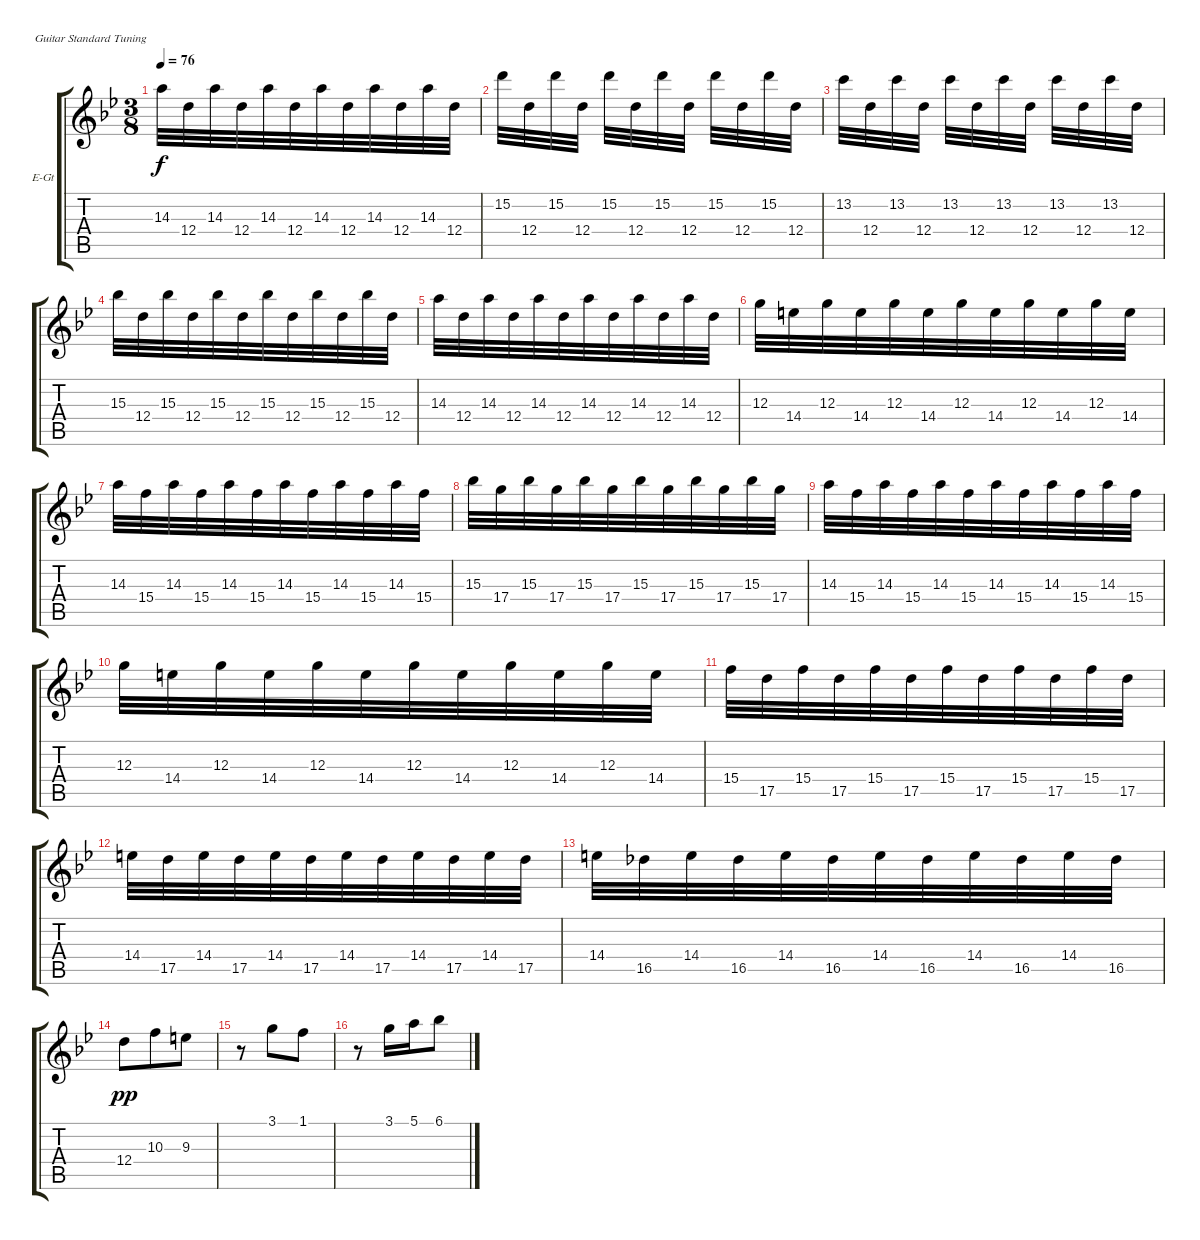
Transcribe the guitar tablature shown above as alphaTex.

\defaultSystemsLayout 4
\bracketExtendMode groupsimilarinstruments
\firstSystemTrackNameOrientation horizontal
\otherSystemsTrackNameOrientation horizontal
\track ("Principale" "E-Gt") {instrument distortionguitar}
\staff {score tabs}
\tuning (E4 B3 G3 D3 A2 E2)
\ts (3 8)
\tempo 76
\clef g2
\ks gminor
14.3.32{dy f} 12.4.32 14.3.32 12.4.32 14.3.32 12.4.32 14.3.32 12.4.32 14.3.32 12.4.32 14.3.32 12.4.32 |
15.2.32 12.4.32 15.2.32 12.4.32{beam split} 15.2.32 12.4.32 15.2.32 12.4.32{beam split} 15.2.32 12.4.32 15.2.32 12.4.32 |
13.2.32 12.4.32 13.2.32 12.4.32{beam split} 13.2.32 12.4.32 13.2.32 12.4.32{beam split} 13.2.32 12.4.32 13.2.32 12.4.32 |
15.3.32 12.4.32 15.3.32 12.4.32 15.3.32 12.4.32 15.3.32 12.4.32 15.3.32 12.4.32 15.3.32 12.4.32 |
14.3.32 12.4.32 14.3.32 12.4.32 14.3.32 12.4.32 14.3.32 12.4.32 14.3.32 12.4.32 14.3.32 12.4.32 |
12.3.32 14.4.32 12.3.32 14.4.32 12.3.32 14.4.32 12.3.32 14.4.32 12.3.32 14.4.32 12.3.32 14.4.32 |
14.3.32 15.4.32 14.3.32 15.4.32 14.3.32 15.4.32 14.3.32 15.4.32 14.3.32 15.4.32 14.3.32 15.4.32 |
15.3.32 17.4.32 15.3.32 17.4.32 15.3.32 17.4.32 15.3.32 17.4.32 15.3.32 17.4.32 15.3.32 17.4.32 |
14.3.32 15.4.32 14.3.32 15.4.32 14.3.32 15.4.32 14.3.32 15.4.32 14.3.32 15.4.32 14.3.32 15.4.32 |
\scale
0.539615 12.3.32 14.4.32 12.3.32 14.4.32 12.3.32 14.4.32 12.3.32 14.4.32 12.3.32 14.4.32 12.3.32 14.4.32 |
\scale
0.460114 15.4.32 17.5.32 15.4.32 17.5.32 15.4.32 17.5.32 15.4.32 17.5.32 15.4.32 17.5.32 15.4.32 17.5.32 |
14.4.32 17.5.32 14.4.32 17.5.32 14.4.32 17.5.32 14.4.32 17.5.32 14.4.32 17.5.32 14.4.32 17.5.32 |
14.4.32 16.5.32 14.4.32 16.5.32 14.4.32 16.5.32 14.4.32 16.5.32 14.4.32 16.5.32 14.4.32 16.5.32 |
12.4.8{dy pp} 10.3.8 9.3.8 |
r.8 3.1.8 1.1.8 |
r.8 3.1.16 5.1.16 6.1.8
